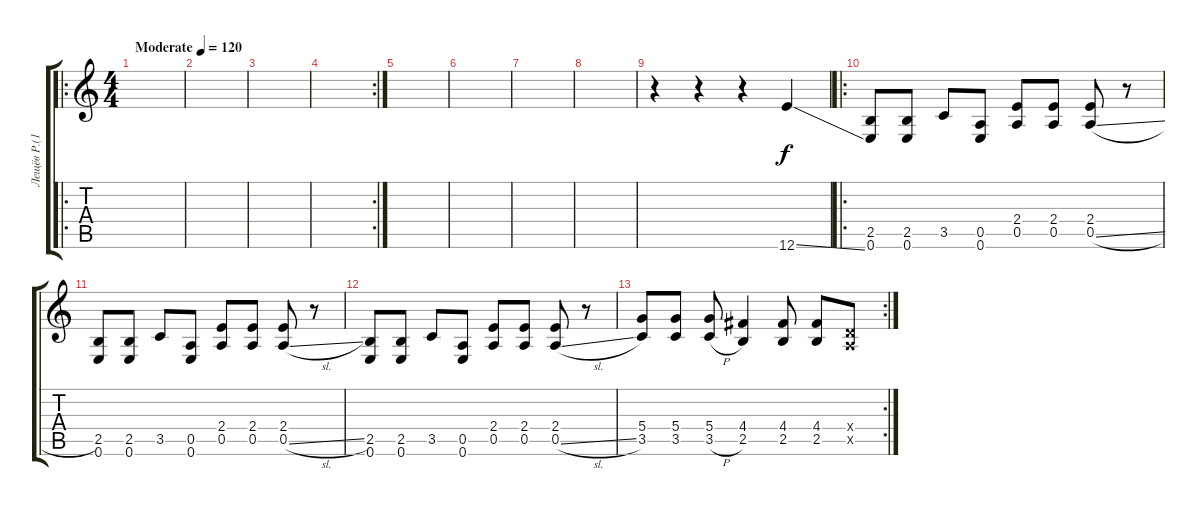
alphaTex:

\track ("Лещёв Р.(1)" "Лещёв Р.(1") {instrument overdrivenguitar}
\staff {score tabs}
\tuning (E4 B3 G3 D3 A2 E2) {hide}
\ro
\ts (4 4)
\tempo (120 "Moderate")
\clef g2
\ks c
|
|
|
\rc 2
|
|
|
|
|
r.4 r.4 r.4 12.6{ss}.4 |
\ro
(2.5 0.6).8 (2.5 0.6).8 3.5.8 (0.5 0.6).8 (2.4 0.5).8 (2.4 0.5).8 (2.4 0.5{sl}).8 r.8 |
(2.5 0.6).8 (2.5 0.6).8 3.5.8 (0.5 0.6).8 (2.4 0.5).8 (2.4 0.5).8 (2.4 0.5{sl}).8 r.8 |
(2.5 0.6).8 (2.5 0.6).8 3.5.8 (0.5 0.6).8 (2.4 0.5).8 (2.4 0.5).8 (2.4 0.5{sl}).8 r.8 |
\rc 2
(5.4 3.5).8 (5.4 3.5).8 (5.4 3.5{h}).8 (4.4 2.5).4 (4.4 2.5).8 (4.4 2.5).8 (0.4{x} 0.5{x}).8
